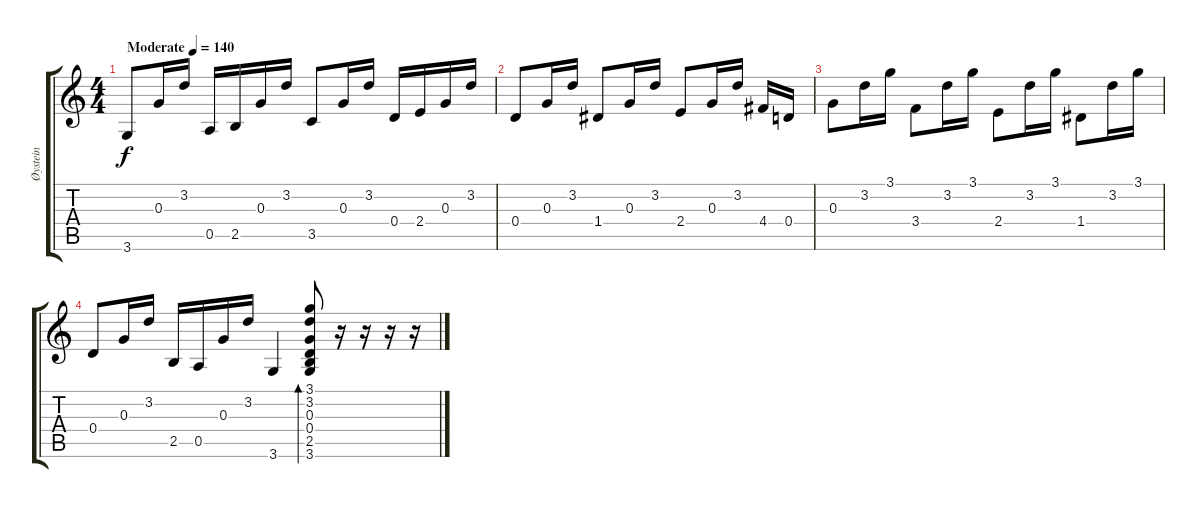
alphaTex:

\track ("Øystein" "Øystein") {instrument acousticguitarsteel}
\staff {score tabs}
\tuning (E4 B3 G3 D3 A2 E2) {hide}
\ts (4 4)
\tempo (140 "Moderate")
\clef g2
\ks c
3.6.8{dy f instrument acousticguitarsteel} 0.3.16 3.2.16 0.5.16 2.5.16 0.3.16 3.2.16 3.5.8 0.3.16 3.2.16 0.4.16 2.4.16 0.3.16 3.2.16 |
0.4.8 0.3.16 3.2.16 1.4.8 0.3.16 3.2.16 2.4.8 0.3.16 3.2.16 4.4.16 0.4.16 |
0.3.8 3.2.16 3.1.16 3.4.8 3.2.16 3.1.16 2.4.8 3.2.16 3.1.16 1.4.8 3.2.16 3.1.16 |
0.4.8 0.3.16 3.2.16 2.5.16 0.5.16 0.3.16 3.2.16 3.6.4 (3.1 3.2 0.3 0.4 2.5 3.6).8{bd 480} r.16 r.16 r.16 r.16
